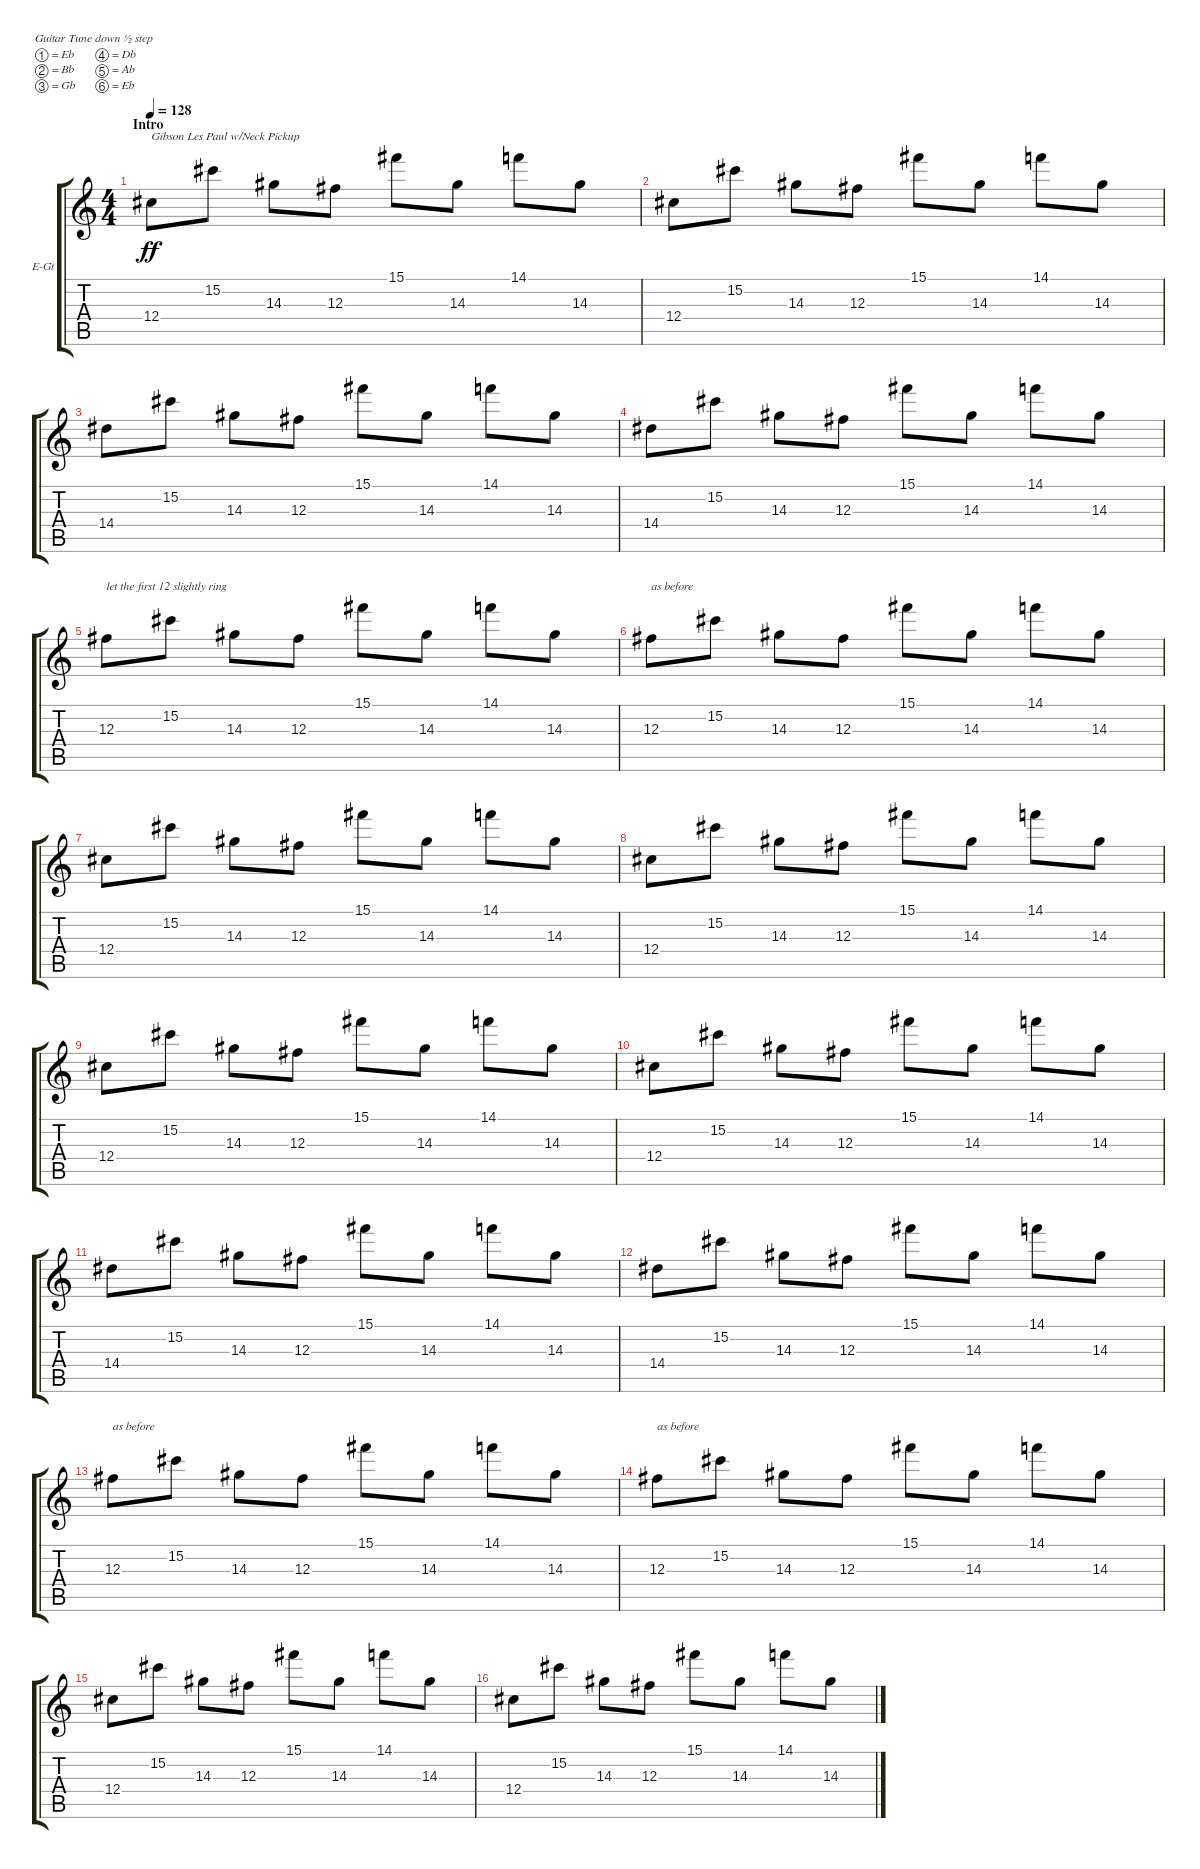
\bracketExtendMode groupsimilarinstruments
\firstSystemTrackNameOrientation horizontal
\otherSystemsTrackNameOrientation horizontal
\track ("Guitar 1 (Slash)" "E-Gt") {instrument overdrivenguitar}
\staff {score tabs}
\tuning (Eb4 Bb3 Gb3 Db3 Ab2 Eb2)
\ts (4 4)
\section ("" "Intro")
\tempo 128
\clef g2
\ks c
12.4.8{txt "Gibson Les Paul w/Neck Pickup" dy ff instrument overdrivenguitar} 15.2.8 14.3.8 12.3.8 15.1.8 14.3.8 14.1.8 14.3.8 |
12.4.8 15.2.8 14.3.8 12.3.8 15.1.8 14.3.8 14.1.8 14.3.8 |
14.4.8 15.2.8 14.3.8 12.3.8 15.1.8 14.3.8 14.1.8 14.3.8 |
14.4.8 15.2.8 14.3.8 12.3.8 15.1.8 14.3.8 14.1.8 14.3.8 |
12.3.8{txt "let the first 12 slightly ring"} 15.2.8 14.3.8 12.3.8 15.1.8 14.3.8 14.1.8 14.3.8 |
12.3.8{txt "as before"} 15.2.8 14.3.8 12.3.8 15.1.8 14.3.8 14.1.8 14.3.8 |
12.4.8 15.2.8 14.3.8 12.3.8 15.1.8 14.3.8 14.1.8 14.3.8 |
12.4.8 15.2.8 14.3.8 12.3.8 15.1.8 14.3.8 14.1.8 14.3.8 |
12.4.8 15.2.8 14.3.8 12.3.8 15.1.8 14.3.8 14.1.8 14.3.8 |
12.4.8 15.2.8 14.3.8 12.3.8 15.1.8 14.3.8 14.1.8 14.3.8 |
14.4.8 15.2.8 14.3.8 12.3.8 15.1.8 14.3.8 14.1.8 14.3.8 |
14.4.8 15.2.8 14.3.8 12.3.8 15.1.8 14.3.8 14.1.8 14.3.8 |
12.3.8{txt "as before"} 15.2.8 14.3.8 12.3.8 15.1.8 14.3.8 14.1.8 14.3.8 |
12.3.8{txt "as before"} 15.2.8 14.3.8 12.3.8 15.1.8 14.3.8 14.1.8 14.3.8 |
12.4.8 15.2.8 14.3.8 12.3.8 15.1.8 14.3.8 14.1.8 14.3.8 |
12.4.8 15.2.8 14.3.8 12.3.8 15.1.8 14.3.8 14.1.8 14.3.8
